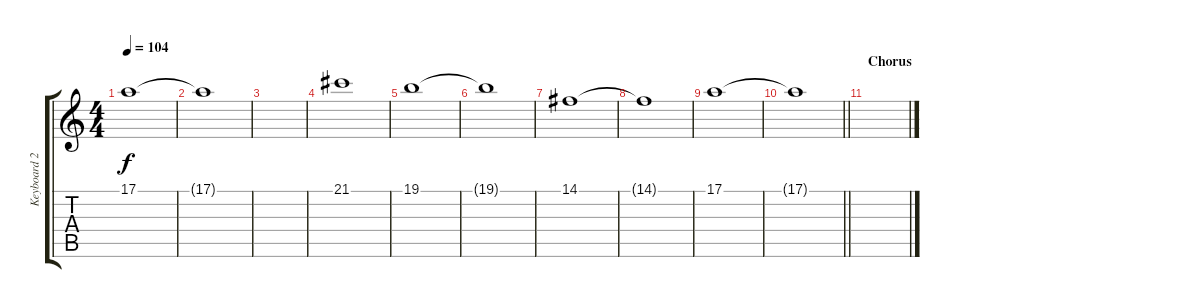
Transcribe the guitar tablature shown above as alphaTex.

\track ("Keyboard 2" "Keyboard 2") {instrument pad2warm}
\staff {score tabs}
\tuning (E4 B3 G3 D3 A2 E2) {hide}
\ts (4 4)
\tempo 104
\clef g2
\ks c
17.1.1{dy f} |
17.1{t}.1 |
|
21.1.1 |
19.1.1 |
19.1{t}.1 |
14.1.1 |
14.1{t}.1 |
17.1.1 |
\barLineRight lightlight
17.1{t}.1 |
\section ("" "Chorus")
